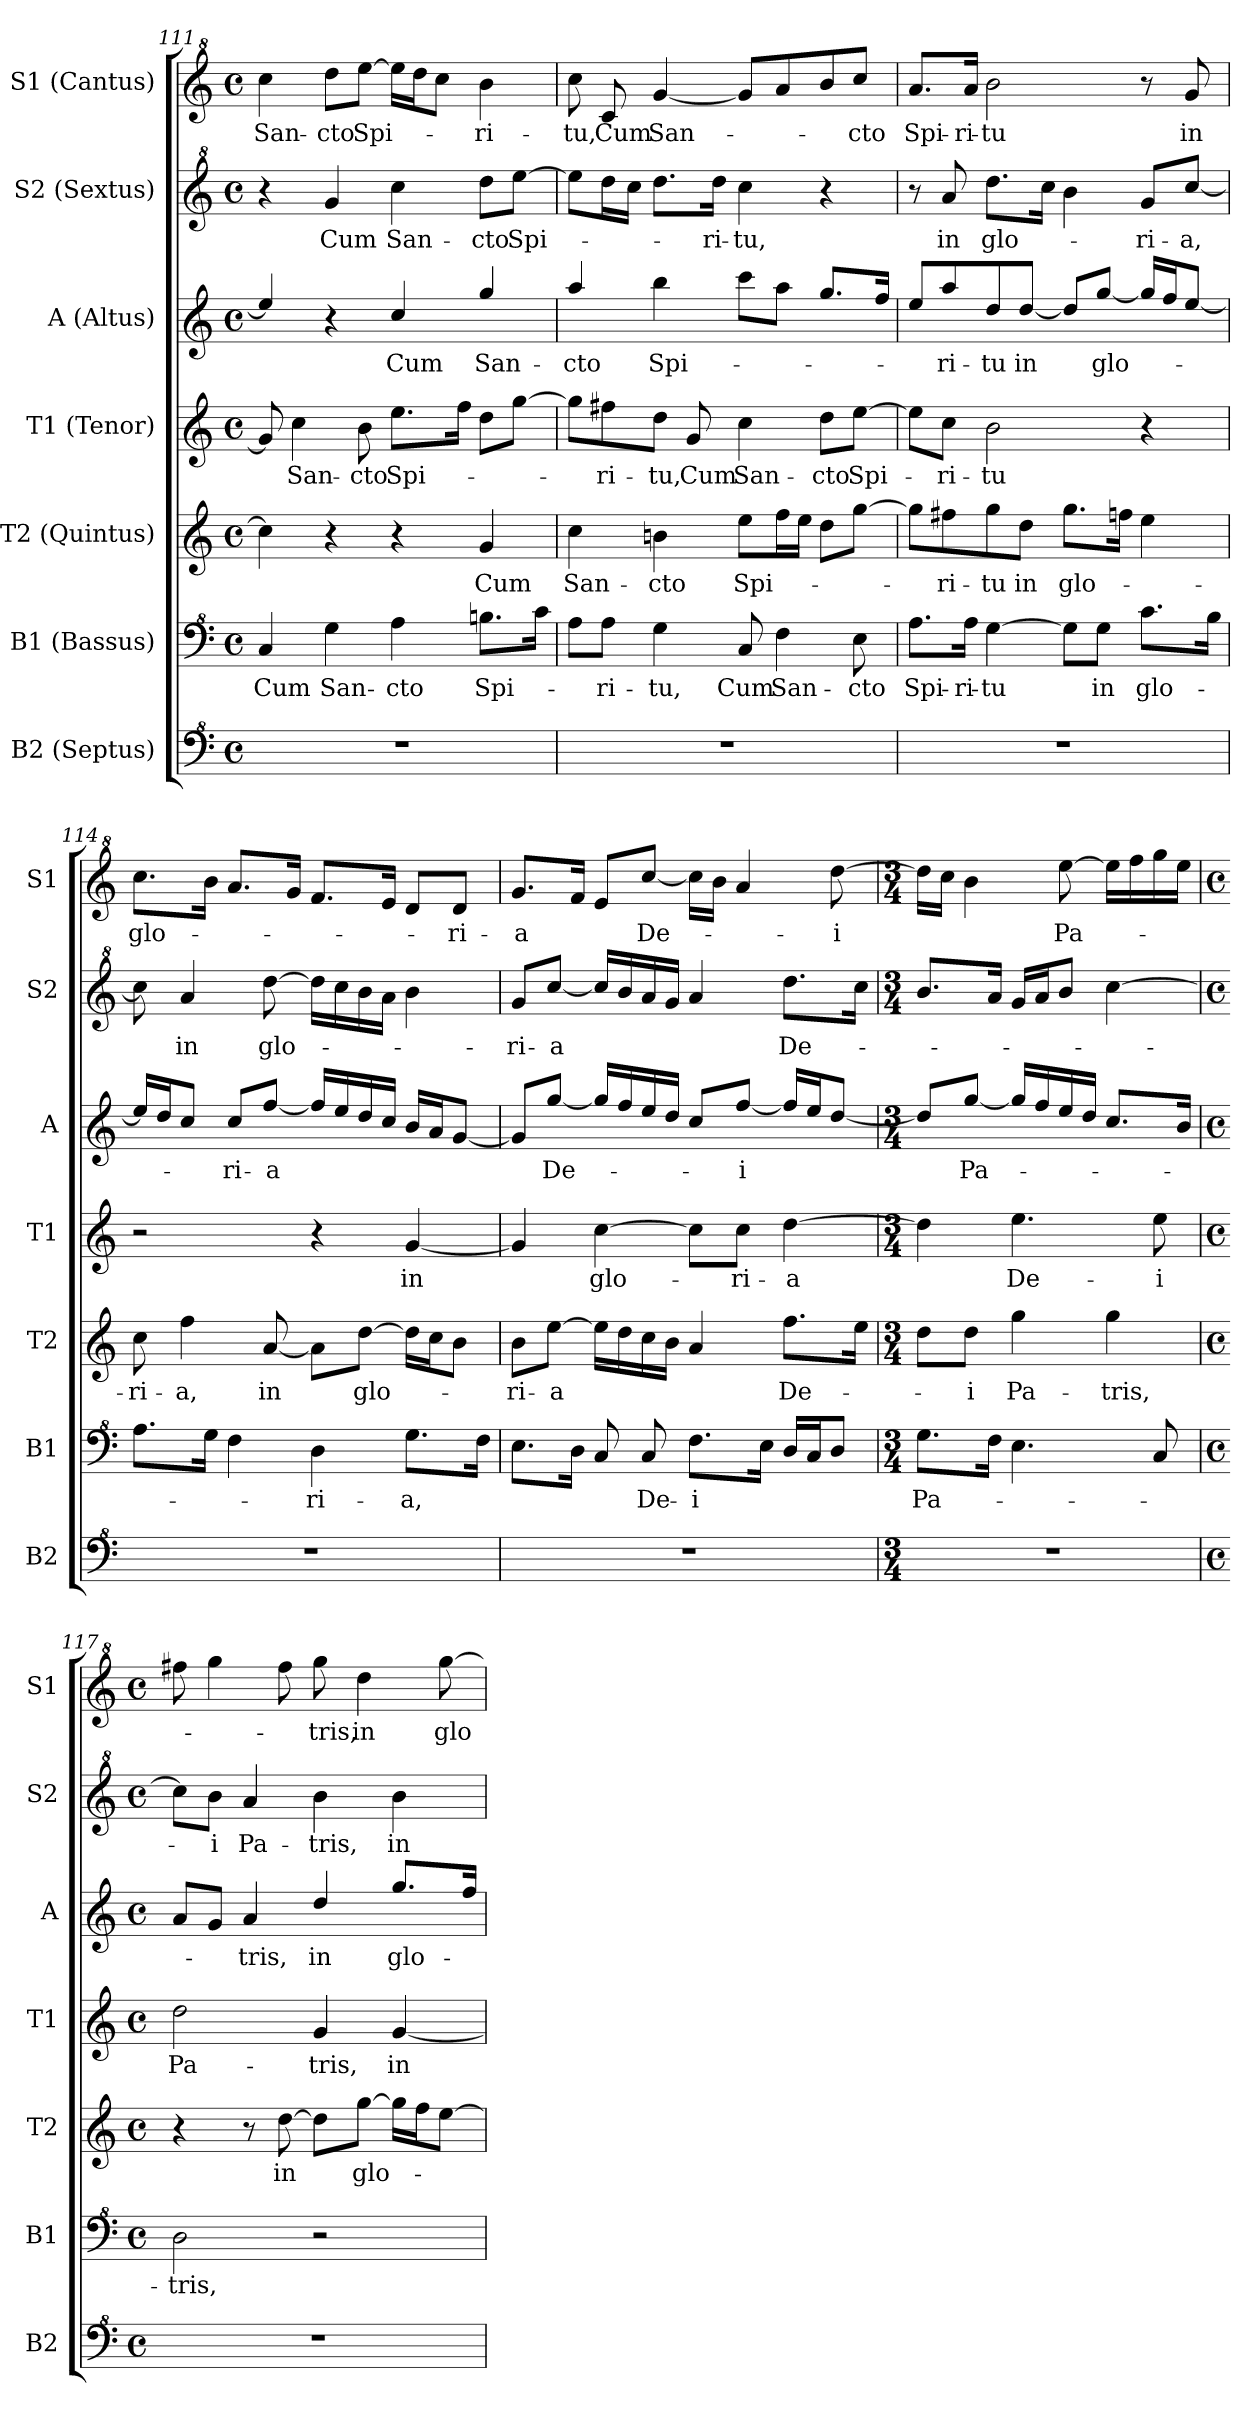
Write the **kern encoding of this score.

**kern	**kern	**text	**kern	**text	**kern	**text	**kern	**text	**kern	**text	**kern	**text
*part7	*part6	*part6	*part5	*part5	*part4	*part4	*part3	*part3	*part2	*part2	*part1	*part1
*staff7	*staff6	*staff6	*staff5	*staff5	*staff4	*staff4	*staff3	*staff3	*staff2	*staff2	*staff1	*staff1
*I"B2 (Septus)	*I"B1 (Bassus)	*	*I"T2 (Quintus)	*	*I"T1 (Tenor)	*	*I"A (Altus)	*	*I"S2 (Sextus)	*	*I"S1 (Cantus)	*
*I'B2	*I'B1	*	*I'T2	*	*I'T1	*	*I'A	*	*I'S2	*	*I'S1	*
*clefF^4	*clefF^4	*	*clefG2	*	*clefG2	*	*clefG2	*	*clefG^2	*	*clefG^2	*
*k[]	*k[]	*	*k[]	*	*k[]	*	*k[]	*	*k[]	*	*k[]	*
*M4/4	*M4/4	*	*M4/4	*	*M4/4	*	*M4/4	*	*M4/4	*	*M4/4	*
*met(c)	*met(c)	*	*met(c)	*	*met(c)	*	*met(c)	*	*met(c)	*	*met(c)	*
=111	=111	=111	=111	=111	=111	=111	=111	=111	=111	=111	=111	=111
!	!	!LO:LY:b	!	!	!	!	!	!	!	!	!	!LO:LY:b
1r	4c/	Cum	4cc\]	.	8g/]	.	4ee/]	.	4r	.	4ccc\	San-
!	!	!	!	!	!	!LO:LY:b	!	!	!	!	!	!
.	.	.	.	.	4cc\	San-	.	.	.	.	.	.
!	!	!LO:LY:b	!	!	!	!	!	!	!	!LO:LY:b	!	!LO:LY:b
.	4g\	San-	4r	.	.	.	4r	.	4gg/	Cum	8ddd\L	-cto
!	!	!	!	!	!	!LO:LY:b	!	!	!	!	!	!LO:LY:b
.	.	.	.	.	8b\	-cto	.	.	.	.	[8eee\J	Spi-
!	!	!LO:LY:b	!	!	!	!LO:LY:b	!	!LO:LY:b	!	!LO:LY:b	!	!
.	4a\	-cto	4r	.	8.ee\L	Spi-	4cc/	Cum	4ccc\	San-	16eee\LL]	.
.	.	.	.	.	.	.	.	.	.	.	16ddd\J	.
.	.	.	.	.	.	.	.	.	.	.	8ccc\J	.
.	.	.	.	.	16ff\Jk	.	.	.	.	.	.	.
!	!	!LO:LY:b	!	!LO:LY:b	!	!	!	!LO:LY:b	!	!LO:LY:b	!	!LO:LY:b
.	8.bni\L	Spi-	4g/	Cum	8dd\L	.	4gg/	San-	8ddd\L	-cto	4bb\	-ri-
!	!	!	!	!	!	!	!	!	!	!LO:LY:b	!	!
.	.	.	.	.	[8gg\J	.	.	.	[8eee\J	Spi-	.	.
.	16cc\Jk	.	.	.	.	.	.	.	.	.	.	.
=112	=112	=112	=112	=112	=112	=112	=112	=112	=112	=112	=112	=112
!	!	!	!	!LO:LY:b	!	!	!	!LO:LY:b	!	!	!	!LO:LY:b
1r	8a\L	.	4cc\	San-	8gg\L]	.	4aa/	-cto	8eee\L]	.	8ccc\	-tu,
!	!	!LO:LY:b	!	!	!	!LO:LY:b	!	!	!	!	!	!LO:LY:b
.	8a\J	-ri-	.	.	8ff#X\	-ri-	.	.	16ddd\L	.	8cc/	Cum
.	.	.	.	.	.	.	.	.	16ccc\JJ	.	.	.
!	!	!LO:LY:b	!	!LO:LY:b	!	!LO:LY:b	!	!LO:LY:b	!	!	!	!LO:LY:b
.	4g\	-tu,	4bni\	-cto	8dd\J	-tu,	4bb\	Spi-	8.ddd\L	.	[4gg/	San-
!	!	!	!	!	!	!LO:LY:b	!	!	!	!	!	!
.	.	.	.	.	8g/	Cum	.	.	.	.	.	.
!	!	!	!	!	!	!	!	!	!	!LO:LY:b	!	!
.	.	.	.	.	.	.	.	.	16ddd\Jk	-ri-	.	.
!	!	!LO:LY:b	!	!LO:LY:b	!	!LO:LY:b	!	!	!	!LO:LY:b	!	!
.	8c/	Cum	8ee\L	Spi-	4cc\	San-	8ccc\L	.	4ccc\	-tu,	8gg/L]	.
!	!	!LO:LY:b	!	!	!	!	!	!	!	!	!	!
.	4f\	San-	16ff\L	.	.	.	8aa\J	.	.	.	8aa/	.
.	.	.	16ee\JJ	.	.	.	.	.	.	.	.	.
!	!	!	!	!	!	!LO:LY:b	!	!	!	!	!	!
.	.	.	8dd\L	.	8dd\L	-cto	8.gg/L	.	4r	.	8bb/	.
!	!	!LO:LY:b	!	!	!	!LO:LY:b	!	!	!	!	!	!LO:LY:b
.	8e\	-cto	[8gg\J	.	[8ee\J	Spi-	.	.	.	.	8ccc/J	-cto
.	.	.	.	.	.	.	16ff/Jk	.	.	.	.	.
=113	=113	=113	=113	=113	=113	=113	=113	=113	=113	=113	=113	=113
!	!	!LO:LY:b	!	!	!	!	!	!	!	!	!	!LO:LY:b
1r	8.a\L	Spi-	8gg\L]	.	8ee\L]	.	8ee/L	.	8r	.	8.aa/L	Spi-
!	!	!	!	!LO:LY:b	!	!LO:LY:b	!	!LO:LY:b	!	!LO:LY:b	!	!
.	.	.	8ff#X\	-ri-	8cc\J	-ri-	8aa/	-ri-	8aa/	in	.	.
!	!	!LO:LY:b	!	!	!	!	!	!	!	!	!	!LO:LY:b
.	16a\Jk	-ri-	.	.	.	.	.	.	.	.	16aa/Jk	-ri-
!	!	!LO:LY:b	!	!LO:LY:b	!	!LO:LY:b	!	!LO:LY:b	!	!LO:LY:b	!	!LO:LY:b
.	[4g\	-tu	8gg\	-tu	2b\	-tu	8dd/	-tu	8.ddd\L	glo-	2bb\	-tu
!	!	!	!	!LO:LY:b	!	!	!	!LO:LY:b	!	!	!	!
.	.	.	8dd\J	in	.	.	[8dd/J	in	.	.	.	.
.	.	.	.	.	.	.	.	.	16ccc\Jk	.	.	.
!	!	!	!	!LO:LY:b	!	!	!	!	!	!	!	!
.	8g\L]	.	8.gg\L	glo-	.	.	8dd/L]	.	4bb\	.	.	.
!	!	!LO:LY:b	!	!	!	!	!	!LO:LY:b	!	!	!	!
.	8g\J	in	.	.	.	.	[8gg/J	glo-	.	.	.	.
.	.	.	16ffn\Jk	.	.	.	.	.	.	.	.	.
!	!	!LO:LY:b	!	!	!	!	!	!	!	!LO:LY:b	!	!
.	8.cc\L	glo-	4ee\	.	4r	.	16gg/LL]	.	8gg/L	-ri-	8r	.
.	.	.	.	.	.	.	16ff/J	.	.	.	.	.
!	!	!	!	!	!	!	!	!	!	!LO:LY:b	!	!LO:LY:b
.	.	.	.	.	.	.	[8ee/J	.	[8ccc/J	-a,	8gg/	in
.	16b\Jk	.	.	.	.	.	.	.	.	.	.	.
!!LO:LB:g=z
=114	=114	=114	=114	=114	=114	=114	=114	=114	=114	=114	=114	=114
!	!	!	!	!LO:LY:b	!	!	!	!	!	!	!	!LO:LY:b
1r	8.a\L	.	8cc\	-ri-	2r	.	16ee/LL]	.	8ccc\]	.	8.ccc\L	glo-
.	.	.	.	.	.	.	16dd/J	.	.	.	.	.
!	!	!	!	!LO:LY:b	!	!	!	!	!	!LO:LY:b	!	!
.	.	.	4ff\	-a,	.	.	8cc/J	.	4aa/	in	.	.
.	16g\Jk	.	.	.	.	.	.	.	.	.	16bb\Jk	.
!	!	!	!	!	!	!	!	!LO:LY:b	!	!	!	!
.	4f\	.	.	.	.	.	8cc/L	-ri-	.	.	8.aa/L	.
!	!	!	!	!LO:LY:b	!	!	!	!LO:LY:b	!	!LO:LY:b	!	!
.	.	.	[8a/	in	.	.	[8ff/J	-a	[8ddd\	glo-	.	.
.	.	.	.	.	.	.	.	.	.	.	16gg/Jk	.
!	!	!LO:LY:b	!	!	!	!	!	!	!	!	!	!
.	4d\	-ri-	8a\L]	.	4r	.	16ff/LL]	.	16ddd\LL]	.	8.ff/L	.
.	.	.	.	.	.	.	16ee/	.	16ccc\	.	.	.
!	!	!	!	!LO:LY:b	!	!	!	!	!	!	!	!
.	.	.	[8dd\J	glo-	.	.	16dd/	.	16bb\	.	.	.
.	.	.	.	.	.	.	16cc/JJ	.	16aa\JJ	.	16ee/Jk	.
!	!	!LO:LY:b	!	!	!	!LO:LY:b	!	!	!	!	!	!
.	8.g\L	-a,	16dd\LL]	.	[4g/	in	16b/LL	.	4bb\	.	8dd/L	.
.	.	.	16cc\J	.	.	.	16a/J	.	.	.	.	.
!	!	!	!	!	!	!	!	!	!	!	!	!LO:LY:b
.	.	.	8b\J	.	.	.	[8g/J	.	.	.	8dd/J	-ri-
.	16f\Jk	.	.	.	.	.	.	.	.	.	.	.
=115	=115	=115	=115	=115	=115	=115	=115	=115	=115	=115	=115	=115
!	!	!	!	!LO:LY:b	!	!	!	!	!	!LO:LY:b	!	!LO:LY:b
1r	8.e\L	.	8b\L	-ri-	4g/]	.	8g/L]	.	8gg/L	-ri-	8.gg/L	-a
!	!	!	!	!LO:LY:b	!	!	!	!LO:LY:b	!	!LO:LY:b	!	!
.	.	.	[8ee\J	-a	.	.	[8gg/J	De-	[8ccc/J	-a	.	.
.	16d\Jk	.	.	.	.	.	.	.	.	.	16ff/Jk	.
!	!	!	!	!	!	!LO:LY:b	!	!	!	!	!	!
.	8c/	.	16ee\LL]	.	[4cc\	glo-	16gg/LL]	.	16ccc/LL]	.	8ee/L	.
.	.	.	16dd\	.	.	.	16ff/	.	16bb/	.	.	.
!	!	!LO:LY:b	!	!	!	!	!	!	!	!	!	!LO:LY:b
.	8c/	De-	16cc\	.	.	.	16ee/	.	16aa/	.	[8ccc/J	De-
.	.	.	16b\JJ	.	.	.	16dd/JJ	.	16gg/JJ	.	.	.
!	!	!LO:LY:b	!	!	!	!	!	!	!	!	!	!
.	8.f\L	-i	4a/	.	8cc\L]	.	8cc/L	.	4aa/	.	16ccc\LL]	.
.	.	.	.	.	.	.	.	.	.	.	16bb\JJ	.
!	!	!	!	!	!	!LO:LY:b	!	!LO:LY:b	!	!	!	!
.	.	.	.	.	8cc\J	-ri-	[8ff/J	-i	.	.	4aa/	.
.	16e\Jk	.	.	.	.	.	.	.	.	.	.	.
!	!	!	!	!LO:LY:b	!	!LO:LY:b	!	!	!	!LO:LY:b	!	!
.	16d/LL	.	8.ff\L	De-	[4dd\	-a	16ff/LL]	.	8.ddd\L	De-	.	.
.	16c/J	.	.	.	.	.	16ee/J	.	.	.	.	.
!	!	!	!	!	!	!	!	!	!	!	!	!LO:LY:b
.	8d/J	.	.	.	.	.	[8dd/J	.	.	.	[8ddd\	-i
.	.	.	16ee\Jk	.	.	.	.	.	16ccc\Jk	.	.	.
=116	=116	=116	=116	=116	=116	=116	=116	=116	=116	=116	=116	=116
*M3/4	*M3/4	*	*M3/4	*	*M3/4	*	*M3/4	*	*M3/4	*	*M3/4	*
!	!	!LO:LY:b	!	!	!	!	!	!	!	!	!	!
2.r	8.g\L	Pa-	8dd\L	.	4dd\]	.	8dd/L]	.	8.bb/L	.	16ddd\LL]	.
.	.	.	.	.	.	.	.	.	.	.	16ccc\JJ	.
!	!	!	!	!LO:LY:b	!	!	!	!LO:LY:b	!	!	!	!
.	.	.	8dd\J	-i	.	.	[8gg/J	Pa-	.	.	4bb\	.
.	16f\Jk	.	.	.	.	.	.	.	16aa/Jk	.	.	.
!	!	!	!	!LO:LY:b	!	!LO:LY:b	!	!	!	!	!	!
.	4.e\	.	4gg\	Pa-	4.ee\	De-	16gg/LL]	.	16gg/LL	.	.	.
.	.	.	.	.	.	.	16ff/	.	16aa/J	.	.	.
!	!	!	!	!	!	!	!	!	!	!	!	!LO:LY:b
.	.	.	.	.	.	.	16ee/	.	8bb/J	.	[8eee\	Pa-
.	.	.	.	.	.	.	16dd/JJ	.	.	.	.	.
!	!	!	!	!LO:LY:b	!	!	!	!	!	!	!	!
.	.	.	4gg\	-tris,	.	.	8.cc/L	.	[4ccc\	.	16eee\LL]	.
.	.	.	.	.	.	.	.	.	.	.	16fff\	.
!	!	!	!	!	!	!LO:LY:b	!	!	!	!	!	!
.	8c/	.	.	.	8ee\	-i	.	.	.	.	16ggg\	.
.	.	.	.	.	.	.	16b/Jk	.	.	.	16eee\JJ	.
=117	=117	=117	=117	=117	=117	=117	=117	=117	=117	=117	=117	=117
*M4/4	*M4/4	*	*M4/4	*	*M4/4	*	*M4/4	*	*M4/4	*	*M4/4	*
*met(c)	*met(c)	*	*met(c)	*	*met(c)	*	*met(c)	*	*met(c)	*	*met(c)	*
!	!	!LO:LY:b	!	!	!	!LO:LY:b	!	!	!	!	!	!
1r	2d\	-tris,	4r	.	2dd\	Pa-	8a/L	.	8ccc\L]	.	8fff#X\	.
!	!	!	!	!	!	!	!	!	!	!LO:LY:b	!	!
.	.	.	.	.	.	.	8g/J	.	8bb\J	-i	4ggg\	.
!	!	!	!	!	!	!	!	!LO:LY:b	!	!LO:LY:b	!	!
.	.	.	8r	.	.	.	4a/	-tris,	4aa/	Pa-	.	.
!	!	!	!	!LO:LY:b	!	!	!	!	!	!	!	!
.	.	.	[8dd\	in	.	.	.	.	.	.	8fff#\	.
!	!	!	!	!	!	!LO:LY:b	!	!LO:LY:b	!	!LO:LY:b	!	!LO:LY:b
.	2r	.	8dd\L]	.	4g/	-tris,	4dd/	in	4bb\	-tris,	8ggg\	-tris,
!	!	!	!	!LO:LY:b	!	!	!	!	!	!	!	!LO:LY:b
.	.	.	[8gg\J	glo-	.	.	.	.	.	.	4ddd\	in
!	!	!	!	!	!	!LO:LY:b	!	!LO:LY:b	!	!LO:LY:b	!	!
.	.	.	16gg\LL]	.	[4g/	in	8.gg/L	glo-	4bb\	in	.	.
.	.	.	16ff\J	.	.	.	.	.	.	.	.	.
!	!	!	!	!	!	!	!	!	!	!	!	!LO:LY:b
.	.	.	[8ee\J	.	.	.	.	.	.	.	[8ggg\	glo-
.	.	.	.	.	.	.	16ff/Jk	.	.	.	.	.
=	=	=	=	=	=	=	=	=	=	=	=	=
*-	*-	*-	*-	*-	*-	*-	*-	*-	*-	*-	*-	*-
